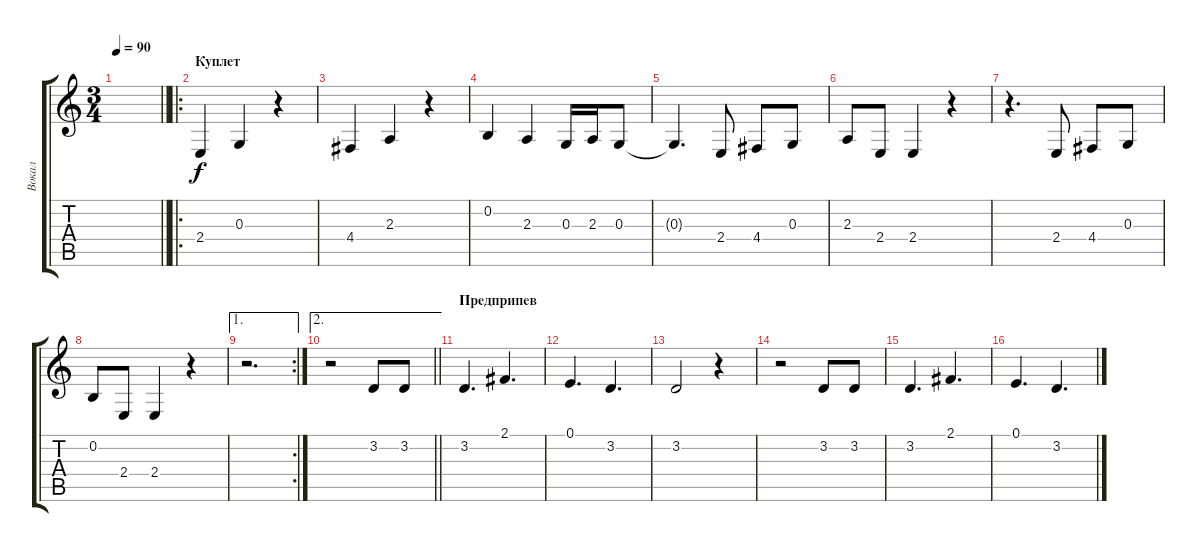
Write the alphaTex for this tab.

\track ("Вокал" "Вокал") {instrument lead6voice}
\staff {score tabs}
\tuning (E4 B3 G3 D3 A2 E2) {hide}
\ts (3 4)
\tempo 90
\clef g2
\barLineRight lightlight
\ks c
|
\ro
\section ("" "Куплет")
2.4.4 0.3.4 r.4 |
4.4.4 2.3.4 r.4 |
0.2.4 2.3.4 0.3.16 2.3.16 0.3.8 |
0.3{t}.4{d} 2.4.8 4.4.8 0.3.8 |
2.3.8 2.4.8 2.4.4 r.4 |
r.4{d} 2.4.8 4.4.8 0.3.8 |
0.2.8 2.4.8 2.4.4 r.4 |
\ae 1
\rc 2
r.2{d} |
\ae 2
\barLineRight lightlight
r.2 3.2.8 3.2.8 |
\section ("" "Предприпев")
3.2.4{d} 2.1.4{d} |
0.1.4{d} 3.2.4{d} |
3.2.2 r.4 |
r.2 3.2.8 3.2.8 |
3.2.4{d} 2.1.4{d} |
0.1.4{d} 3.2.4{d}
